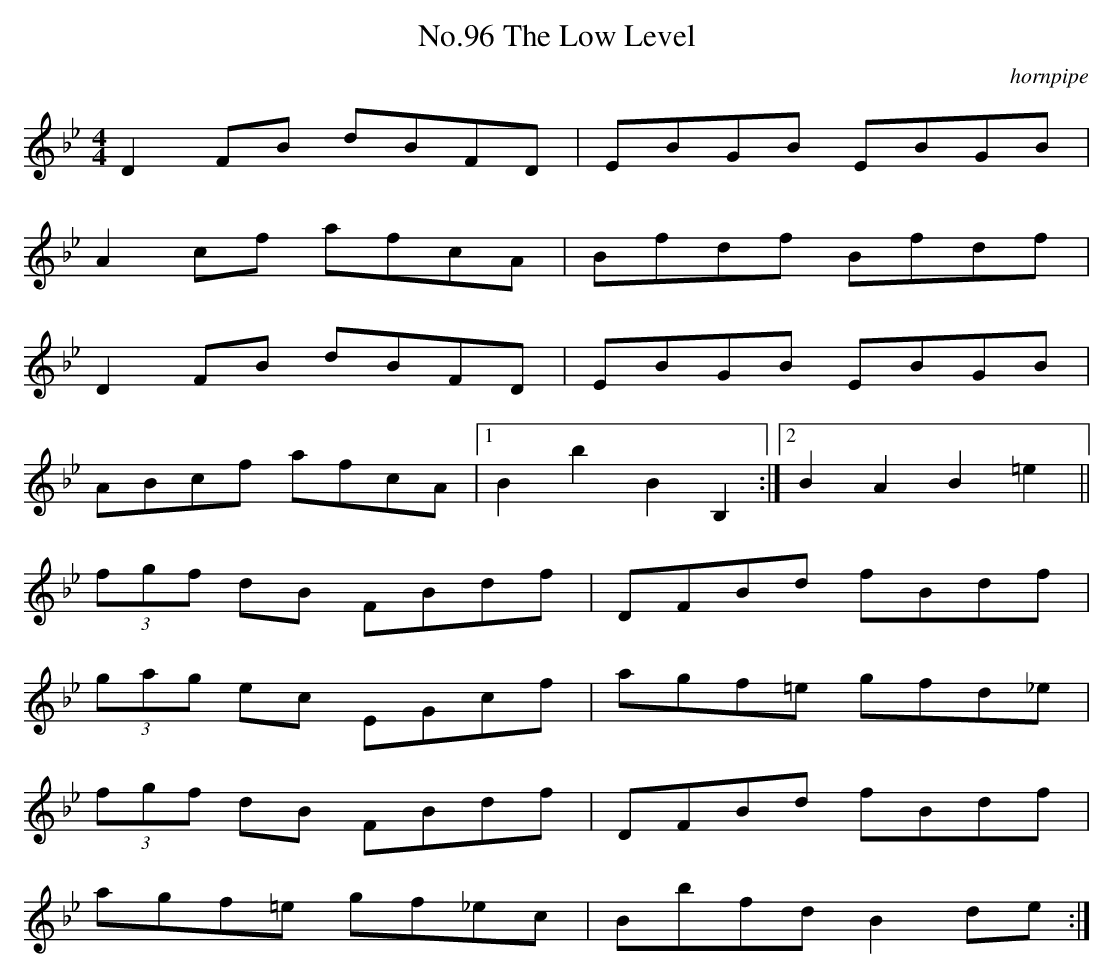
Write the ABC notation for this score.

X:1
T:No.96 The Low Level
C:hornpipe
L:1/8
M:4/4
K:Bb
D2FB dBFD|EBGB EBGB|
A2cf afcA|Bfdf Bfdf|
D2FB dBFD|EBGB EBGB|
ABcf afcA|[1B2b2B2B,2:|[2B2A2B2=e2||
(3fgf dB FBdf|DFBd fBdf|
(3gag ec EGcf|agf=e gfd_e|
(3fgf dB FBdf|DFBd fBdf|
agf=e gf_ec|Bbfd B2de:|
@
@
@
@
